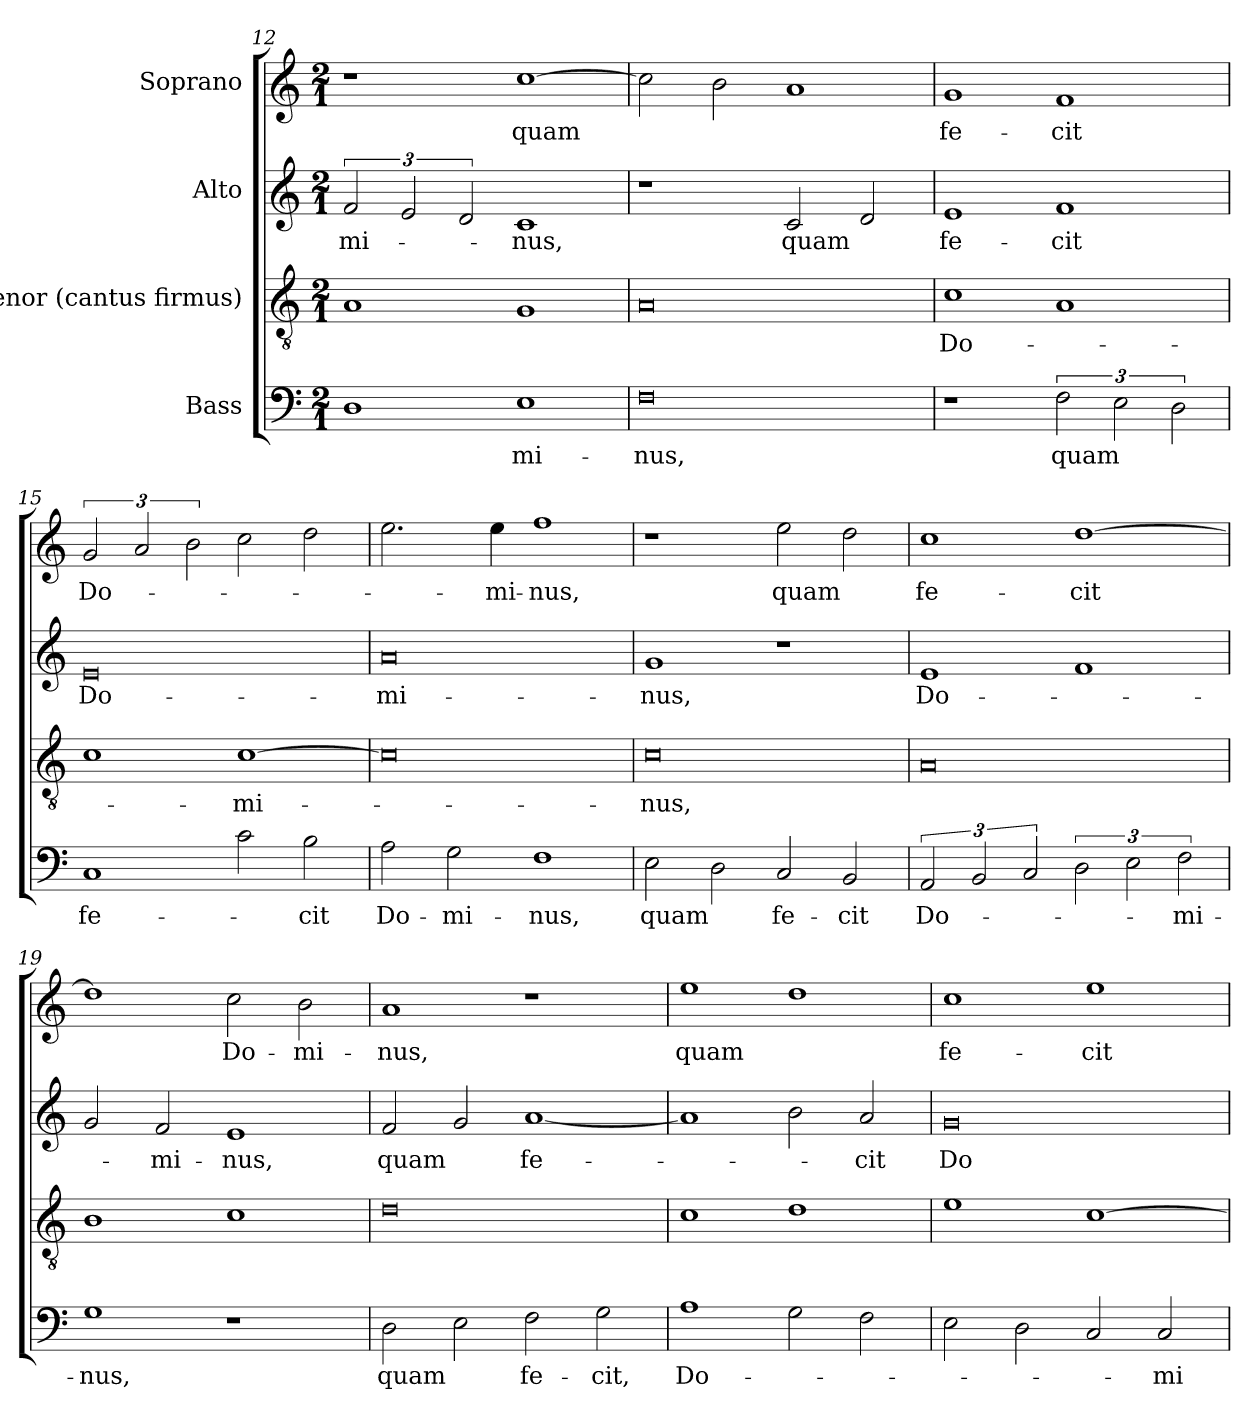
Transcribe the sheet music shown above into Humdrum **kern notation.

**kern	**text	**kern	**text	**kern	**text	**kern	**text
*part4	*part4	*part3	*part3	*part2	*part2	*part1	*part1
*staff4	*staff4	*staff3	*staff3	*staff2	*staff2	*staff1	*staff1
*I"Bass	*	*I"Tenor (cantus firmus)	*	*I"Alto	*	*I"Soprano	*
*clefF4	*	*clefGv2	*	*clefG2	*	*clefG2	*
*k[]	*	*k[]	*	*k[]	*	*k[]	*
*C:	*	*C:	*	*C:	*	*C:	*
*M2/1	*	*M2/1	*	*M2/1	*	*M2/1	*
=12	=12	=12	=12	=12	=12	=12	=12
!	!	!	!	!	!LO:LY:b	!	!
1D	.	1A	.	3f/	-mi-	1r	.
.	.	.	.	3e/	.	.	.
.	.	.	.	3d/	.	.	.
!	!LO:LY:b	!	!	!	!LO:LY:b	!	!LO:LY:b
1E	-mi-	1G	.	1c	-nus,	[1cc	quam
!!LO:LB:g=z
=13	=13	=13	=13	=13	=13	=13	=13
!	!LO:LY:b	!	!	!	!	!	!
0F	-nus,	0A	.	1r	.	2cc\]	.
.	.	.	.	.	.	2b\	.
!	!	!	!	!	!LO:LY:b	!	!
.	.	.	.	2c/	quam	1a	.
.	.	.	.	2d/	.	.	.
=14	=14	=14	=14	=14	=14	=14	=14
!	!	!	!LO:LY:b	!	!LO:LY:b	!	!LO:LY:b
1r	.	1c	Do-	1e	fe-	1g	fe-
!	!LO:LY:b	!	!	!	!LO:LY:b	!	!LO:LY:b
3F\	quam	1A	.	1f	-cit	1f	-cit
3E\	.	.	.	.	.	.	.
3D\	.	.	.	.	.	.	.
=15	=15	=15	=15	=15	=15	=15	=15
!	!LO:LY:b	!	!	!	!LO:LY:b	!	!LO:LY:b
1C	fe-	1c	.	0e	Do-	3g/	Do-
.	.	.	.	.	.	3a/	.
.	.	.	.	.	.	3b\	.
!	!	!	!LO:LY:b	!	!	!	!
2c\	.	[1c	-mi-	.	.	2cc\	.
!	!LO:LY:b	!	!	!	!	!	!
2B\	-cit	.	.	.	.	2dd\	.
=16	=16	=16	=16	=16	=16	=16	=16
!	!LO:LY:b	!	!	!	!LO:LY:b	!	!
2A\	Do-	0c]	.	0a	-mi-	2.ee\	.
!	!LO:LY:b	!	!	!	!	!	!
2G\	-mi-	.	.	.	.	.	.
!	!	!	!	!	!	!	!LO:LY:b
.	.	.	.	.	.	4ee\	-mi-
!	!LO:LY:b	!	!	!	!	!	!LO:LY:b
1F	-nus,	.	.	.	.	1ff	-nus,
=17	=17	=17	=17	=17	=17	=17	=17
!	!LO:LY:b	!	!LO:LY:b	!	!LO:LY:b	!	!
2E\	quam	0c	-nus,	1g	-nus,	1r	.
2D\	.	.	.	.	.	.	.
!	!LO:LY:b	!	!	!	!	!	!LO:LY:b
2C/	fe-	.	.	1r	.	2ee\	quam
!	!LO:LY:b	!	!	!	!	!	!
2BB/	-cit	.	.	.	.	2dd\	.
=18	=18	=18	=18	=18	=18	=18	=18
!	!LO:LY:b	!	!	!	!LO:LY:b	!	!LO:LY:b
3AA/	Do-	0A	.	1e	Do-	1cc	fe-
3BB/	.	.	.	.	.	.	.
3C/	.	.	.	.	.	.	.
!	!	!	!	!	!	!	!LO:LY:b
3D\	.	.	.	1f	.	[1dd	-cit
3E\	.	.	.	.	.	.	.
!	!LO:LY:b	!	!	!	!	!	!
3F\	-mi-	.	.	.	.	.	.
!!LO:PB:g=z
=19	=19	=19	=19	=19	=19	=19	=19
!	!LO:LY:b	!	!	!	!	!	!
1G	-nus,	1B	.	2g/	.	1dd]	.
!	!	!	!	!	!LO:LY:b	!	!
.	.	.	.	2f/	-mi-	.	.
!	!	!	!	!	!LO:LY:b	!	!LO:LY:b
1r	.	1c	.	1e	-nus,	2cc\	Do-
!	!	!	!	!	!	!	!LO:LY:b
.	.	.	.	.	.	2b\	-mi-
=20	=20	=20	=20	=20	=20	=20	=20
!	!LO:LY:b	!	!	!	!LO:LY:b	!	!LO:LY:b
2D\	quam	0d	.	2f/	quam	1a	-nus,
2E\	.	.	.	2g/	.	.	.
!	!LO:LY:b	!	!	!	!LO:LY:b	!	!
2F\	fe-	.	.	[1a	fe-	1r	.
!	!LO:LY:b	!	!	!	!	!	!
2G\	-cit,	.	.	.	.	.	.
=21	=21	=21	=21	=21	=21	=21	=21
!	!LO:LY:b	!	!	!	!	!	!LO:LY:b
1A	Do-	1c	.	1a]	.	1ee	quam
2G\	.	1d	.	2b\	.	1dd	.
!	!	!	!	!	!LO:LY:b	!	!
2F\	.	.	.	2a/	-cit	.	.
=22	=22	=22	=22	=22	=22	=22	=22
!	!	!	!	!	!LO:LY:b	!	!LO:LY:b
2E\	.	1e	.	0g	Do-	1cc	fe-
2D\	.	.	.	.	.	.	.
!	!	!	!	!	!	!	!LO:LY:b
2C/	.	[1c	.	.	.	1ee	-cit
!	!LO:LY:b	!	!	!	!	!	!
2C/	-mi-	.	.	.	.	.	.
=	=	=	=	=	=	=	=
*-	*-	*-	*-	*-	*-	*-	*-
